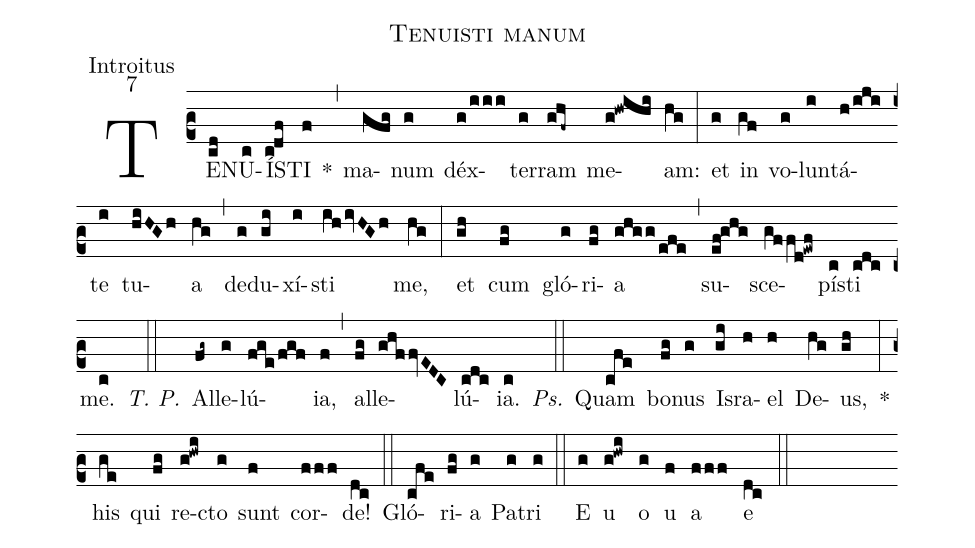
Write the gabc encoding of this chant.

name:Tenuisti manum;
office-part:Introitus;
mode:7;
%%
(c2) TE(cd)NU(c)Í(c!df)STI(f) *(,) ma(gfg)num(g) déx(g/iii)ter(g)ram(ghf~) me(g!hwihi)am:(hg) (:) et(g) in(gf) vo(g)lun(i)tá(h/iji)te(i) tu(hiHGh)a(hg) (,) de(g)du(gi)xí(i)sti(ih/ivHGh) me,(hg) (:) et(gh) cum(fg) gló(g)ri(fg)a(ghgg/efe) (,) su(ef!ghg)sce(gffd!ewf)pí(c)sti(cdc) me.(c) <i>T. P.</i>(::) Al(fg~)le(g)lú(fge/fgf)ia,(f) (,) al(fg)le(ghffvEDC)lú(cdc)ia.(c) <i>Ps.</i>(::) Quam(cfe) bo(fg)nus(g) Is(gi)ra(h)el(h) De(hg)us,(gh) *(:) his(ge) qui(fg) re(g!hwi)cto(g) sunt(f) cor(fff)de!(dc) (::) Gló(cfe)ri(fg)a(g) Pa(g)tri(g) (::) E(g) u(g!hwi) o(g) u(f) a(fff) e(dc) (::)
